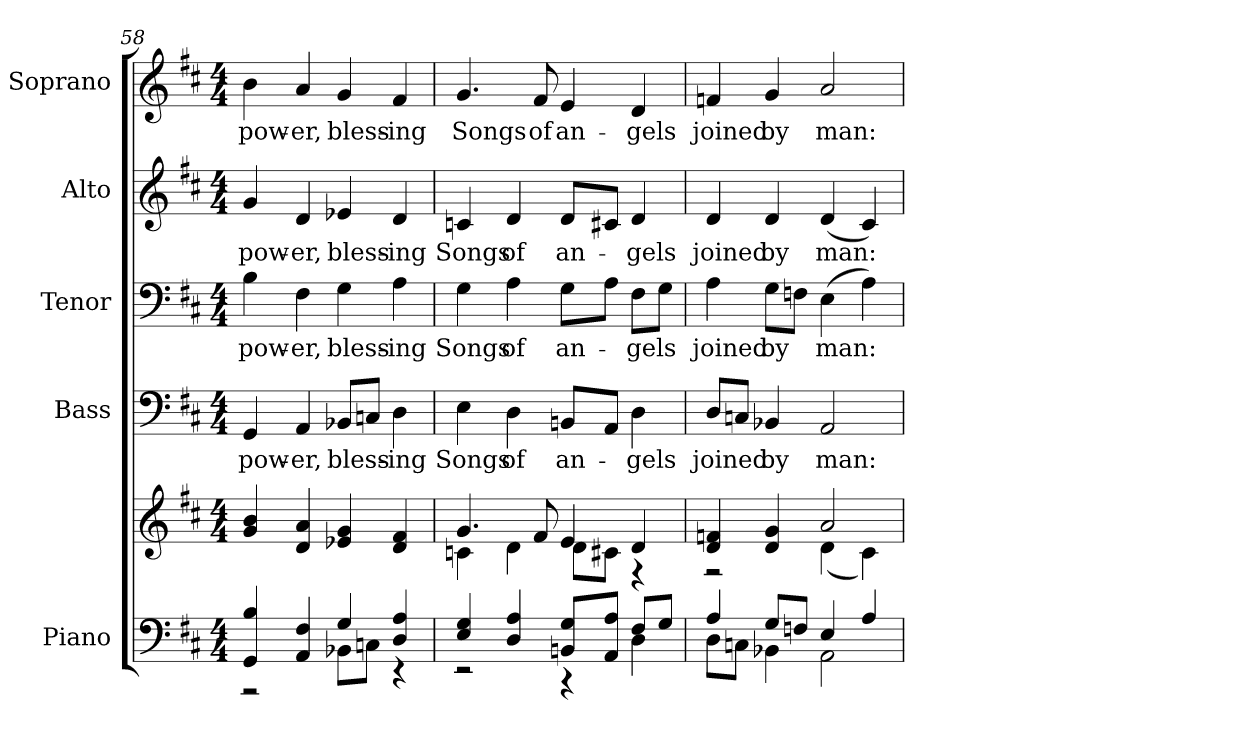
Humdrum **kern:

**kern	**kern	**kern	**text	**kern	**text	**kern	**text	**kern	**text
*part5	*part5	*part4	*part4	*part3	*part3	*part2	*part2	*part1	*part1
*staff6	*staff5	*staff4	*staff4	*staff3	*staff3	*staff2	*staff2	*staff1	*staff1
*I"Piano	*	*I"Bass	*	*I"Tenor	*	*I"Alto	*	*I"Soprano	*
*I'Pno.	*	*I'B.	*	*I'T.	*	*I'A.	*	*I'S.	*
*clefF4	*clefG2	*clefF4	*	*clefF4	*	*clefG2	*	*clefG2	*
*k[f#c#]	*k[f#c#]	*k[f#c#]	*	*k[f#c#]	*	*k[f#c#]	*	*k[f#c#]	*
*D:	*D:	*D:	*	*D:	*	*D:	*	*D:	*
*M4/4	*M4/4	*M4/4	*	*M4/4	*	*M4/4	*	*M4/4	*
=58	=58	=58	=58	=58	=58	=58	=58	=58	=58
*^	*	*	*	*	*	*	*	*	*
!	!	!	!	!LO:LY:b:color=#000000	!	!	!	!	!	!
!	!	!	!	!	!	!LO:LY:b:color=#000000	!	!	!	!
!	!	!	!	!	!	!	!	!LO:LY:b:color=#000000	!	!
!	!	!	!	!	!	!	!	!	!	!LO:LY:b:color=#000000
4GGi/ 4Bi	2r	4gi/ 4bi	4GGi/	pow-	4Bi\	pow-	4gi/	pow-	4bi\	pow-
!	!	!	!	!LO:LY:b:color=#000000	!	!	!	!	!	!
!	!	!	!	!	!	!LO:LY:b:color=#000000	!	!	!	!
!	!	!	!	!	!	!	!	!LO:LY:b:color=#000000	!	!
!	!	!	!	!	!	!	!	!	!	!LO:LY:b:color=#000000
4AAi/ 4F#i	.	4di/ 4ai	4AAi/	-er,	4F#i\	-er,	4di/	-er,	4ai/	-er,
!	!	!	!	!LO:LY:b:color=#000000	!	!	!	!	!	!
!	!	!	!	!	!	!LO:LY:b:color=#000000	!	!	!	!
!	!	!	!	!	!	!	!	!LO:LY:b:color=#000000	!	!
!	!	!	!	!	!	!	!	!	!	!LO:LY:b:color=#000000
4Gi/	8BB-Xi\L	4e-Xi/ 4gi	8BB-Xi/L	bless-	4Gi\	bless-	4e-Xi/	bless-	4gi/	bless-
.	8Cni\J	.	8Cni/J	.	.	.	.	.	.	.
!	!	!	!	!LO:LY:b:color=#000000	!	!	!	!	!	!
!	!	!	!	!	!	!LO:LY:b:color=#000000	!	!	!	!
!	!	!	!	!	!	!	!	!LO:LY:b:color=#000000	!	!
!	!	!	!	!	!	!	!	!	!	!LO:LY:b:color=#000000
4Di/ 4Ai	4r	4di/ 4f#i	4Di\	-ing	4Ai\	-ing	4di/	-ing	4f#i/	-ing
!!LO:PB:g=z
=59	=59	=59	=59	=59	=59	=59	=59	=59	=59	=59
*	*	*^	*	*	*	*	*	*	*	*
!	!	!	!	!	!LO:LY:b:color=#000000	!	!	!	!	!	!
!	!	!	!	!	!	!	!LO:LY:b:color=#000000	!	!	!	!
!	!	!	!	!	!	!	!	!	!LO:LY:b:color=#000000	!	!
!	!	!	!	!	!	!	!	!	!	!	!LO:LY:b:color=#000000
4Ei/ 4Gi	2r	4.gi/	4cni\	4Ei\	Songs	4Gi\	Songs	4cni/	Songs	4.gi/	Songs
!	!	!	!	!	!LO:LY:b:color=#000000	!	!	!	!	!	!
!	!	!	!	!	!	!	!LO:LY:b:color=#000000	!	!	!	!
!	!	!	!	!	!	!	!	!	!LO:LY:b:color=#000000	!	!
4Di/ 4Ai	.	.	4di\	4Di\	of	4Ai\	of	4di/	of	.	.
!	!	!	!	!	!	!	!	!	!	!	!LO:LY:b:color=#000000
.	.	8f#i/	.	.	.	.	.	.	.	8f#i/	of
!	!	!	!	!	!LO:LY:b:color=#000000	!	!	!	!	!	!
!	!	!	!	!	!	!	!LO:LY:b:color=#000000	!	!	!	!
!	!	!	!	!	!	!	!	!	!LO:LY:b:color=#000000	!	!
!	!	!	!	!	!	!	!	!	!	!	!LO:LY:b:color=#000000
8BBni/ 8GiL	4r	4ei/	8di\L	8BBni/L	an-	8Gi\L	an-	8di/L	an-	4ei/	an-
8AAi/ 8AiJ	.	.	8c#Xi\J	8AAi/J	.	8Ai\J	.	8c#Xi/J	.	.	.
!	!	!	!	!	!LO:LY:b:color=#000000	!	!	!	!	!	!
!	!	!	!	!	!	!	!LO:LY:b:color=#000000	!	!	!	!
!	!	!	!	!	!	!	!	!	!LO:LY:b:color=#000000	!	!
!	!	!	!	!	!	!	!	!	!	!	!LO:LY:b:color=#000000
8F#i/L	4Di\	4di/	4r	4Di\	-gels	8F#i\L	-gels	4di/	-gels	4di/	-gels
8Gi/J	.	.	.	.	.	8Gi\J	.	.	.	.	.
=60	=60	=60	=60	=60	=60	=60	=60	=60	=60	=60	=60
!	!	!	!	!	!LO:LY:b:color=#000000	!	!	!	!	!	!
!	!	!	!	!	!	!	!LO:LY:b:color=#000000	!	!	!	!
!	!	!	!	!	!	!	!	!	!LO:LY:b:color=#000000	!	!
!	!	!	!	!	!	!	!	!	!	!	!LO:LY:b:color=#000000
4Ai/	8Di\L	4di/ 4fni	2r	8Di/L	joined	4Ai\	joined	4di/	joined	4fni/	joined
.	8Cni\J	.	.	8Cni/J	.	.	.	.	.	.	.
!	!	!	!	!	!LO:LY:b:color=#000000	!	!	!	!	!	!
!	!	!	!	!	!	!	!LO:LY:b:color=#000000	!	!	!	!
!	!	!	!	!	!	!	!	!	!LO:LY:b:color=#000000	!	!
!	!	!	!	!	!	!	!	!	!	!	!LO:LY:b:color=#000000
8Gi/L	4BB-Xi\	4di/ 4gi	.	4BB-Xi/	by	8Gi\L	by	4di/	by	4gi/	by
8Fni/J	.	.	.	.	.	8Fni\J	.	.	.	.	.
!	!	!	!	!	!LO:LY:b:color=#000000	!	!	!	!	!	!
!	!	!	!	!	!	!	!LO:LY:b:color=#000000	!	!	!	!
!	!	!	!	!	!	!	!	!	!LO:LY:b:color=#000000	!	!
!	!	!	!	!	!	!	!	!	!	!	!LO:LY:b:color=#000000
4Ei/	2AAi\	2ai/	(4di\	2AAi/	man:	(4Ei\	man:	(4di/	man:	2ai/	man:
4Ai/	.	.	4c#i\)	.	.	4Ai\)	.	4c#i/)	.	.	.
*v	*v	*	*	*	*	*	*	*	*	*	*
*	*v	*v	*	*	*	*	*	*	*	*
=	=	=	=	=	=	=	=	=	=
*-	*-	*-	*-	*-	*-	*-	*-	*-	*-
